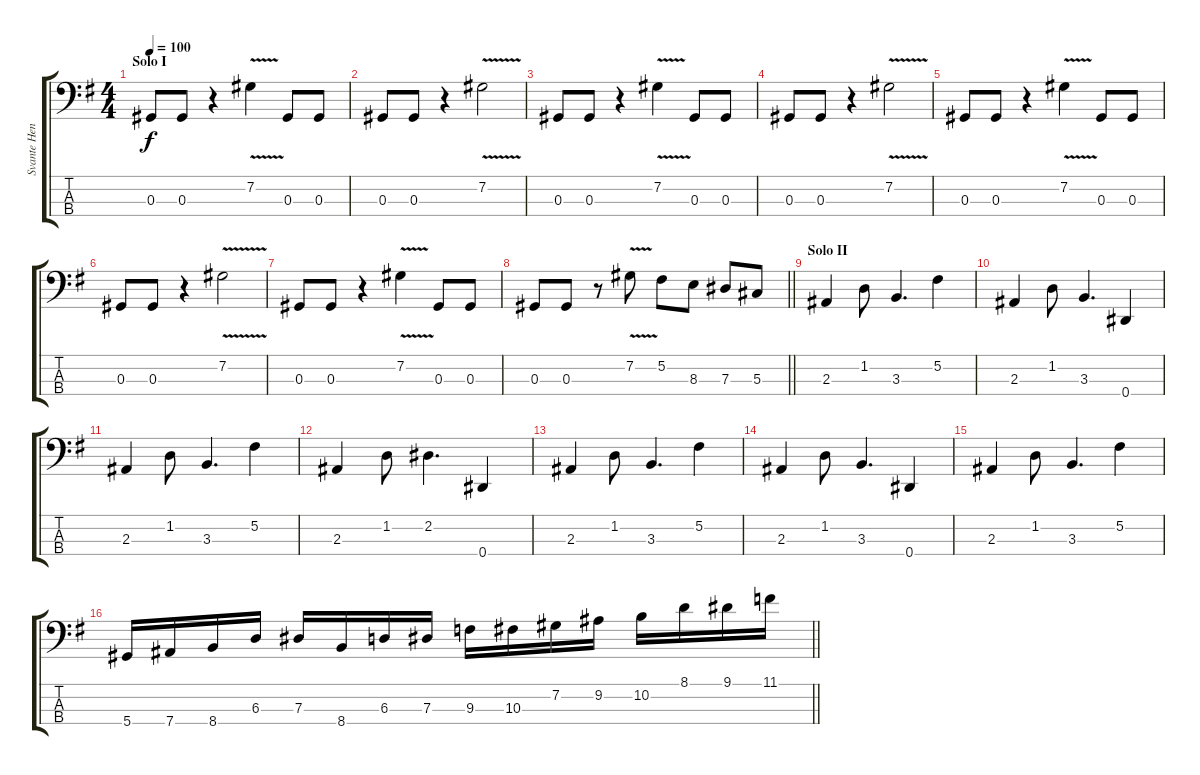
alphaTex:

\track ("Svante Henrysson" "Svante Hen") {instrument electricbasspick}
\staff {score tabs}
\tuning (Gb2 Db2 Ab1 Eb1) {hide}
\ts (4 4)
\section ("" "Solo I")
\tempo 100
\clef f4
\ks g
0.3.8{dy f} 0.3.8 r.4 7.2{v}.4 0.3.8 0.3.8 |
0.3.8 0.3.8 r.4 7.2{v}.2 |
0.3.8 0.3.8 r.4 7.2{v}.4 0.3.8 0.3.8 |
0.3.8 0.3.8 r.4 7.2{v}.2 |
0.3.8 0.3.8 r.4 7.2{v}.4 0.3.8 0.3.8 |
0.3.8 0.3.8 r.4 7.2{v}.2 |
0.3.8 0.3.8 r.4 7.2{v}.4 0.3.8 0.3.8 |
\barLineRight lightlight
0.3.8 0.3.8 r.8 7.2{v}.8 5.2.8 8.3.8 7.3.8 5.3.8 |
\section ("" "Solo II")
2.3.4 1.2.8 3.3.4{d} 5.2.4 |
2.3.4 1.2.8 3.3.4{d} 0.4.4 |
2.3.4 1.2.8 3.3.4{d} 5.2.4 |
2.3.4 1.2.8 2.2.4{d} 0.4.4 |
2.3.4 1.2.8 3.3.4{d} 5.2.4 |
2.3.4 1.2.8 3.3.4{d} 0.4.4 |
2.3.4 1.2.8 3.3.4{d} 5.2.4 |
\barLineRight lightlight
5.4.16 7.4.16 8.4.16 6.3.16 7.3.16 8.4.16 6.3.16 7.3.16 9.3.16 10.3.16 7.2.16 9.2.16 10.2.16 8.1.16 9.1.16 11.1.16
